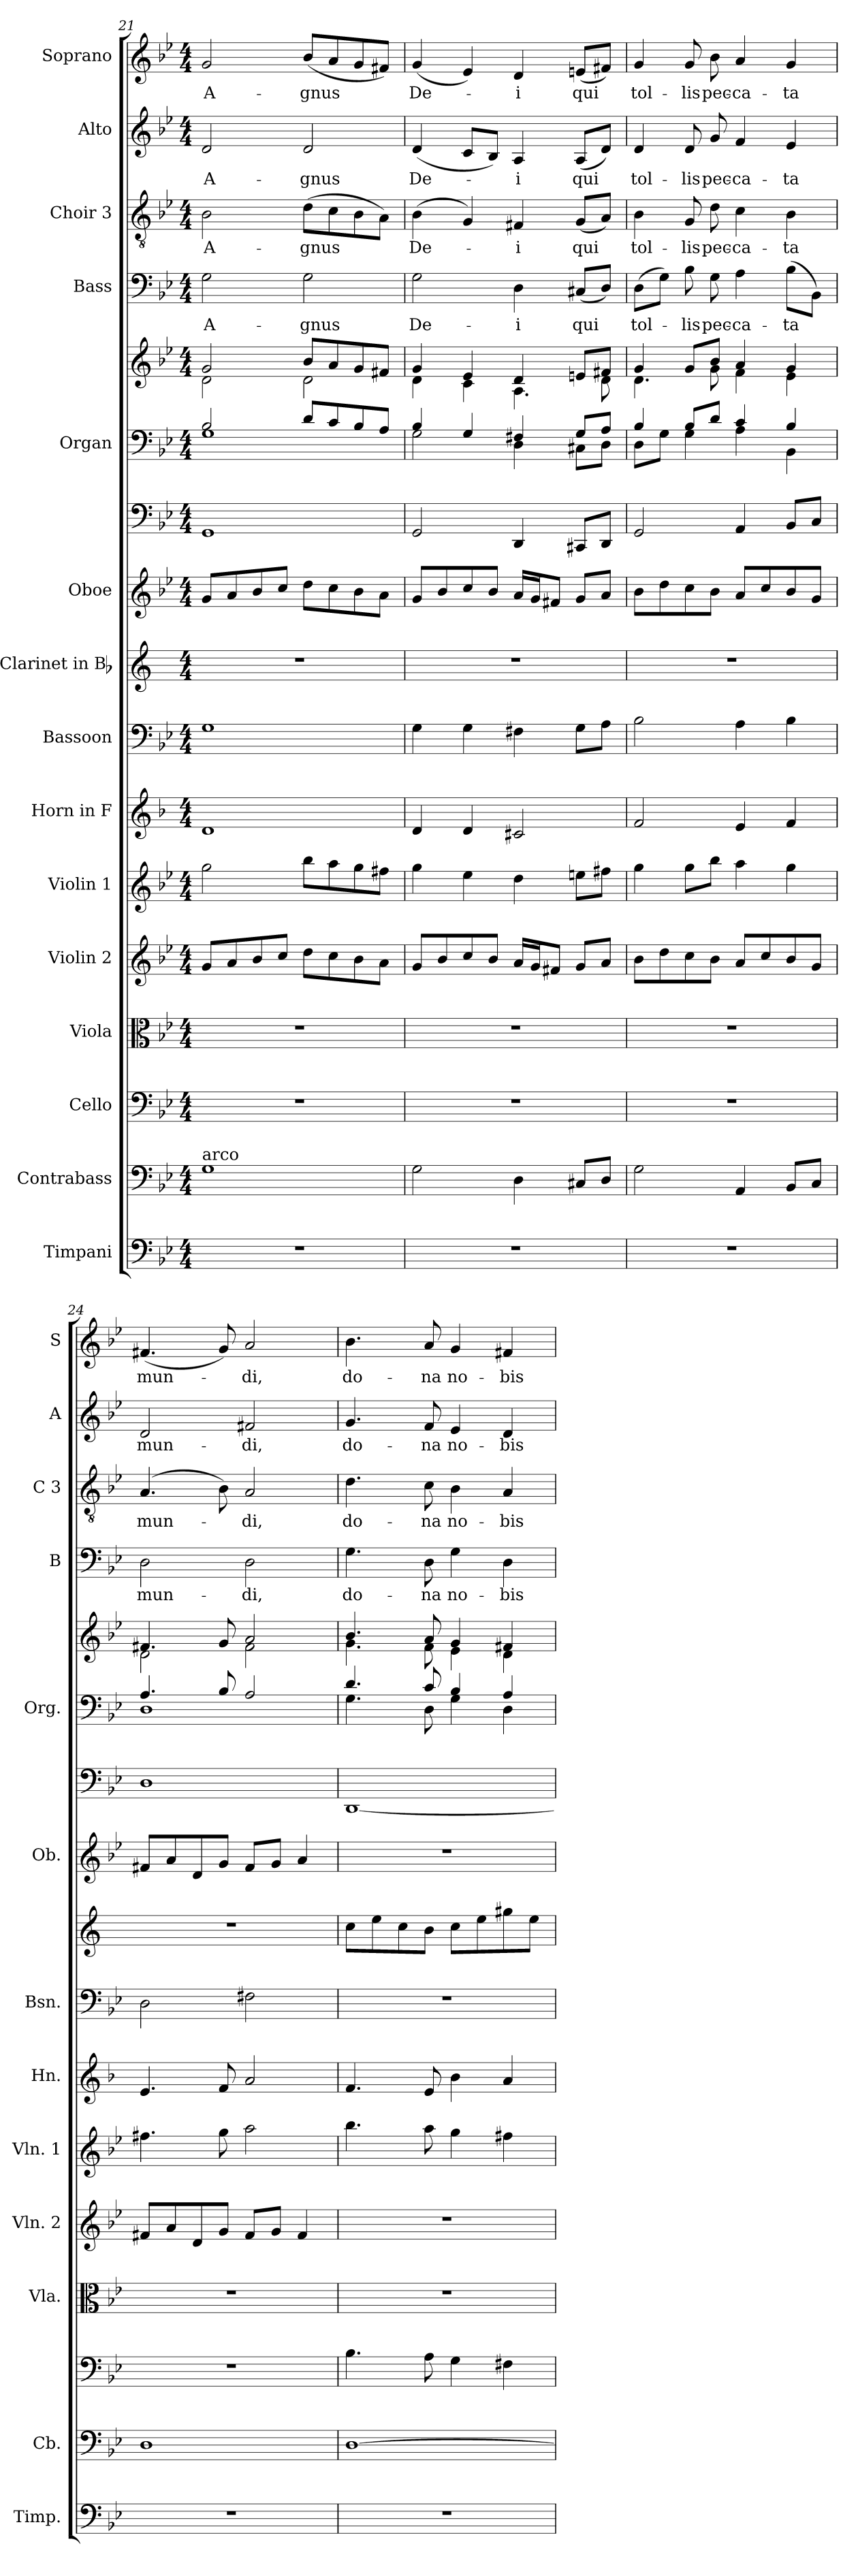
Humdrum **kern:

**kern	**kern	**kern	**kern	**kern	**kern	**kern	**kern	**kern	**kern	**kern	**kern	**kern	**kern	**text	**kern	**text	**kern	**text	**kern	**text
*part16	*part15	*part14	*part13	*part12	*part11	*part10	*part9	*part8	*part7	*part6	*part5	*part5	*part4	*part4	*part3	*part3	*part2	*part2	*part1	*part1
*staff17	*staff16	*staff15	*staff14	*staff13	*staff12	*staff11	*staff10	*staff9	*staff8	*staff7	*staff6	*staff5	*staff4	*staff4	*staff3	*staff3	*staff2	*staff2	*staff1	*staff1
*I"Timpani	*I"Contrabass	*I"Cello	*I"Viola	*I"Violin 2	*I"Violin 1	*I"Horn in F	*I"Bassoon	*I"Clarinet in Bb	*I"Oboe	*	*I"Organ	*	*I"Bass	*	*I"Choir 3	*	*I"Alto	*	*I"Soprano	*
*I'Timp.	*I'Cb.	*	*I'Vla.	*I'Vln. 2	*I'Vln. 1	*I'Hn.	*I'Bsn.	*	*I'Ob.	*	*I'Org.	*	*I'B	*	*I'C 3	*	*I'A	*	*I'S	*
*clefF4	*clefF4	*clefF4	*clefC3	*clefG2	*clefG2	*clefG2	*clefF4	*clefG2	*clefG2	*clefF4	*clefF4	*clefG2	*clefF4	*	*clefGv2	*	*clefG2	*	*clefG2	*
*	*ITrd7c12	*	*	*	*	*ITrd4c7	*	*ITrd1c2	*	*	*	*	*	*	*	*	*	*	*	*
*k[b-e-]	*k[b-e-]	*k[b-e-]	*k[b-e-]	*k[b-e-]	*k[b-e-]	*k[b-e-]	*k[b-e-]	*k[b-e-]	*k[b-e-]	*k[b-e-]	*k[b-e-]	*k[b-e-]	*k[b-e-]	*	*k[b-e-]	*	*k[b-e-]	*	*k[b-e-]	*
*g:	*g:	*g:	*g:	*g:	*g:	*g:	*g:	*g:	*g:	*g:	*g:	*g:	*g:	*	*g:	*	*g:	*	*g:	*
*M4/4	*M4/4	*M4/4	*M4/4	*M4/4	*M4/4	*M4/4	*M4/4	*M4/4	*M4/4	*M4/4	*M4/4	*M4/4	*M4/4	*	*M4/4	*	*M4/4	*	*M4/4	*
=21	=21	=21	=21	=21	=21	=21	=21	=21	=21	=21	=21	=21	=21	=21	=21	=21	=21	=21	=21	=21
*	*	*	*	*	*	*	*	*	*	*	*^	*^	*	*	*	*	*	*	*	*
!	!LO:TX:a:t=arco	!	!	!	!	!	!	!	!	!	!	!	!	!	!	!	!	!	!	!	!	!
!	!	!	!	!	!	!	!	!	!	!	!	!	!	!	!	!LO:LY:b	!	!LO:LY:b	!	!LO:LY:b	!	!LO:LY:b
1r	1GG	1r	1r	8g/L	2gg\	1G	1G	1r	8g/L	1GG	2B-/	1G	2g/	2d\	2G\	A-	2B-\	A-	2d/	A-	2g/	A-
.	.	.	.	8a/	.	.	.	.	8a/	.	.	.	.	.	.	.	.	.	.	.	.	.
.	.	.	.	8b-/	.	.	.	.	8b-/	.	.	.	.	.	.	.	.	.	.	.	.	.
.	.	.	.	8cc/J	.	.	.	.	8cc/J	.	.	.	.	.	.	.	.	.	.	.	.	.
!	!	!	!	!	!	!	!	!	!	!	!	!	!	!	!	!LO:LY:b	!	!LO:LY:b	!	!LO:LY:b	!	!LO:LY:b
.	.	.	.	8dd\L	8bb-\L	.	.	.	8dd\L	.	8d/L	.	8b-/L	2d\	2G\	-gnus	(>8d\L	-gnus	2d/	-gnus	(<8b-/L	-gnus
.	.	.	.	8cc\	8aa\	.	.	.	8cc\	.	8c/	.	8a/	.	.	.	8c\	.	.	.	8a/	.
.	.	.	.	8b-\	8gg\	.	.	.	8b-\	.	8B-/	.	8g/	.	.	.	8B-\	.	.	.	8g/	.
.	.	.	.	8a\J	8ff#X\J	.	.	.	8a\J	.	8A/J	.	8f#X/J	.	.	.	8A\J)	.	.	.	8f#X/J)	.
=22	=22	=22	=22	=22	=22	=22	=22	=22	=22	=22	=22	=22	=22	=22	=22	=22	=22	=22	=22	=22	=22	=22
!	!	!	!	!	!	!	!	!	!	!	!	!	!	!	!	!LO:LY:b	!	!LO:LY:b	!	!LO:LY:b	!	!LO:LY:b
1r	2GG\	1r	1r	8g/L	4gg\	4G/	4G\	1r	8g/L	2GG/	4B-/	2G\	4g/	4d\	2G\	De-	(>4B-\	De-	(<4d/	De-	(<4g/	De-
.	.	.	.	8b-/	.	.	.	.	8b-/	.	.	.	.	.	.	.	.	.	.	.	.	.
.	.	.	.	8cc/	4ee-\	4G/	4G\	.	8cc/	.	4G/	.	4e-/	4c\	.	.	4G/)	.	8c/L	.	4e-/)	.
.	.	.	.	8b-/J	.	.	.	.	8b-/J	.	.	.	.	.	.	.	.	.	8B-/J)	.	.	.
!	!	!	!	!	!	!	!	!	!	!	!	!	!	!	!	!LO:LY:b	!	!LO:LY:b	!	!LO:LY:b	!	!LO:LY:b
.	4DD\	.	.	16a/LL	4dd\	2F#X/	4F#X\	.	16a/LL	4DD/	4F#X/	4D\	4d/	4.A\	4D\	-i	4F#X/	-i	4A/	-i	4d/	-i
.	.	.	.	16g/J	.	.	.	.	16g/J	.	.	.	.	.	.	.	.	.	.	.	.	.
.	.	.	.	8f#X/J	.	.	.	.	8f#X/J	.	.	.	.	.	.	.	.	.	.	.	.	.
!	!	!	!	!	!	!	!	!	!	!	!	!	!	!	!	!LO:LY:b	!	!LO:LY:b	!	!LO:LY:b	!	!LO:LY:b
.	8CC#X/L	.	.	8g/L	8een\L	.	8G\L	.	8g/L	8CC#X/L	8G/L	8C#X\L	8en/L	.	(<8C#X/L	qui	(<8G/L	qui	(<8A/L	qui	(<8en/L	qui
.	8DD/J	.	.	8a/J	8ff#X\J	.	8A\J	.	8a/J	8DD/J	8A/J	8D\J	8f#X/J	8d\	8D/J)	.	8A/J)	.	8d/J)	.	8f#X/J)	.
!!LO:PB:g=z
=23	=23	=23	=23	=23	=23	=23	=23	=23	=23	=23	=23	=23	=23	=23	=23	=23	=23	=23	=23	=23	=23	=23
!	!	!	!	!	!	!	!	!	!	!	!	!	!	!	!	!LO:LY:b	!	!LO:LY:b	!	!LO:LY:b	!	!LO:LY:b
1r	2GG\	1r	1r	8b-\L	4gg\	2B-/	2B-\	1r	8b-\L	2GG/	4B-/	8D\L	4g/	4.d\	(>8D\L	tol-	4B-\	tol-	4d/	tol-	4g/	tol-
.	.	.	.	8dd\	.	.	.	.	8dd\	.	.	8G\J	.	.	8G\J)	.	.	.	.	.	.	.
!	!	!	!	!	!	!	!	!	!	!	!	!	!	!	!	!LO:LY:b	!	!LO:LY:b	!	!LO:LY:b	!	!LO:LY:b
.	.	.	.	8cc\	8gg\L	.	.	.	8cc\	.	8B-/L	4G\	8g/L	.	8B-\	-lis	8G/	-lis	8d/	-lis	8g/	-lis
!	!	!	!	!	!	!	!	!	!	!	!	!	!	!	!	!LO:LY:b	!	!LO:LY:b	!	!LO:LY:b	!	!LO:LY:b
.	.	.	.	8b-\J	8bb-\J	.	.	.	8b-\J	.	8d/J	.	8b-/J	8g\	8G\	pec-	8d\	pec-	8g/	pec-	8b-\	pec-
!	!	!	!	!	!	!	!	!	!	!	!	!	!	!	!	!LO:LY:b	!	!LO:LY:b	!	!LO:LY:b	!	!LO:LY:b
.	4AAA/	.	.	8a/L	4aa\	4A/	4A\	.	8a/L	4AA/	4c/	4A\	4a/	4f\	4A\	-ca-	4c\	-ca-	4f/	-ca-	4a/	-ca-
.	.	.	.	8cc/	.	.	.	.	8cc/	.	.	.	.	.	.	.	.	.	.	.	.	.
!	!	!	!	!	!	!	!	!	!	!	!	!	!	!	!	!LO:LY:b	!	!LO:LY:b	!	!LO:LY:b	!	!LO:LY:b
.	8BBB-/L	.	.	8b-/	4gg\	4B-/	4B-\	.	8b-/	8BB-/L	4B-/	4BB-\	4g/	4e-\	(>8B-\L	-ta	4B-\	-ta	4e-/	-ta	4g/	-ta
.	8CC/J	.	.	8g/J	.	.	.	.	8g/J	8C/J	.	.	.	.	8BB-\J)	.	.	.	.	.	.	.
=24	=24	=24	=24	=24	=24	=24	=24	=24	=24	=24	=24	=24	=24	=24	=24	=24	=24	=24	=24	=24	=24	=24
!	!	!	!	!	!	!	!	!	!	!	!	!	!	!	!	!LO:LY:b	!	!LO:LY:b	!	!LO:LY:b	!	!LO:LY:b
1r	1DD	1r	1r	8f#X/L	4.ff#X\	4.A/	2D\	1r	8f#X/L	1D	4.A/	1D	4.f#X/	2d\	2D\	mun-	(4.A/	mun-	2d/	mun-	(<4.f#X/	mun-
.	.	.	.	8a/	.	.	.	.	8a/	.	.	.	.	.	.	.	.	.	.	.	.	.
.	.	.	.	8d/	.	.	.	.	8d/	.	.	.	.	.	.	.	.	.	.	.	.	.
.	.	.	.	8g/J	8gg\	8B-/	.	.	8g/J	.	8B-/	.	8g/	.	.	.	8B-\)	.	.	.	8g/)	.
!	!	!	!	!	!	!	!	!	!	!	!	!	!	!	!	!LO:LY:b	!	!LO:LY:b	!	!LO:LY:b	!	!LO:LY:b
.	.	.	.	8f#/L	2aa\	2d/	2F#X\	.	8f#/L	.	2A/	.	2a/	2f#\	2D\	-di,	2A/	-di,	2f#X/	-di,	2a/	-di,
.	.	.	.	8g/J	.	.	.	.	8g/J	.	.	.	.	.	.	.	.	.	.	.	.	.
.	.	.	.	4f#/	.	.	.	.	4a/	.	.	.	.	.	.	.	.	.	.	.	.	.
=25	=25	=25	=25	=25	=25	=25	=25	=25	=25	=25	=25	=25	=25	=25	=25	=25	=25	=25	=25	=25	=25	=25
!	!	!	!	!	!	!	!	!	!	!	!	!	!	!	!	!LO:LY:b	!	!LO:LY:b	!	!LO:LY:b	!	!LO:LY:b
1r	[1DD	4.B-\	1r	1r	4.bb-\	4.B-/	1r	8b-\L	1r	[1DD	4.d/	4.G\	4.b-/	4.g\	4.G\	do-	4.d\	do-	4.g/	do-	4.b-\	do-
.	.	.	.	.	.	.	.	8dd\	.	.	.	.	.	.	.	.	.	.	.	.	.	.
.	.	.	.	.	.	.	.	8b-\	.	.	.	.	.	.	.	.	.	.	.	.	.	.
!	!	!	!	!	!	!	!	!	!	!	!	!	!	!	!	!LO:LY:b	!	!LO:LY:b	!	!LO:LY:b	!	!LO:LY:b
.	.	8A\	.	.	8aa\	8A/	.	8a\J	.	.	8c/	8D\	8a/	8f\	8D\	-na	8c\	-na	8f/	-na	8a/	-na
!	!	!	!	!	!	!	!	!	!	!	!	!	!	!	!	!LO:LY:b	!	!LO:LY:b	!	!LO:LY:b	!	!LO:LY:b
.	.	4G\	.	.	4gg\	4e-\	.	8b-\L	.	.	4B-/	4G\	4g/	4e-\	4G\	no-	4B-\	no-	4e-/	no-	4g/	no-
.	.	.	.	.	.	.	.	8dd\	.	.	.	.	.	.	.	.	.	.	.	.	.	.
!	!	!	!	!	!	!	!	!	!	!	!	!	!	!	!	!LO:LY:b	!	!LO:LY:b	!	!LO:LY:b	!	!LO:LY:b
.	.	4F#X\	.	.	4ff#X\	4d/	.	8ff#X\	.	.	4A/	4D\	4f#X/	4d\	4D\	-bis	4A/	-bis	4d/	-bis	4f#X/	-bis
.	.	.	.	.	.	.	.	8dd\J	.	.	.	.	.	.	.	.	.	.	.	.	.	.
*	*	*	*	*	*	*	*	*	*	*	*v	*v	*	*	*	*	*	*	*	*	*	*
*	*	*	*	*	*	*	*	*	*	*	*	*v	*v	*	*	*	*	*	*	*	*
=	=	=	=	=	=	=	=	=	=	=	=	=	=	=	=	=	=	=	=	=
*-	*-	*-	*-	*-	*-	*-	*-	*-	*-	*-	*-	*-	*-	*-	*-	*-	*-	*-	*-	*-
